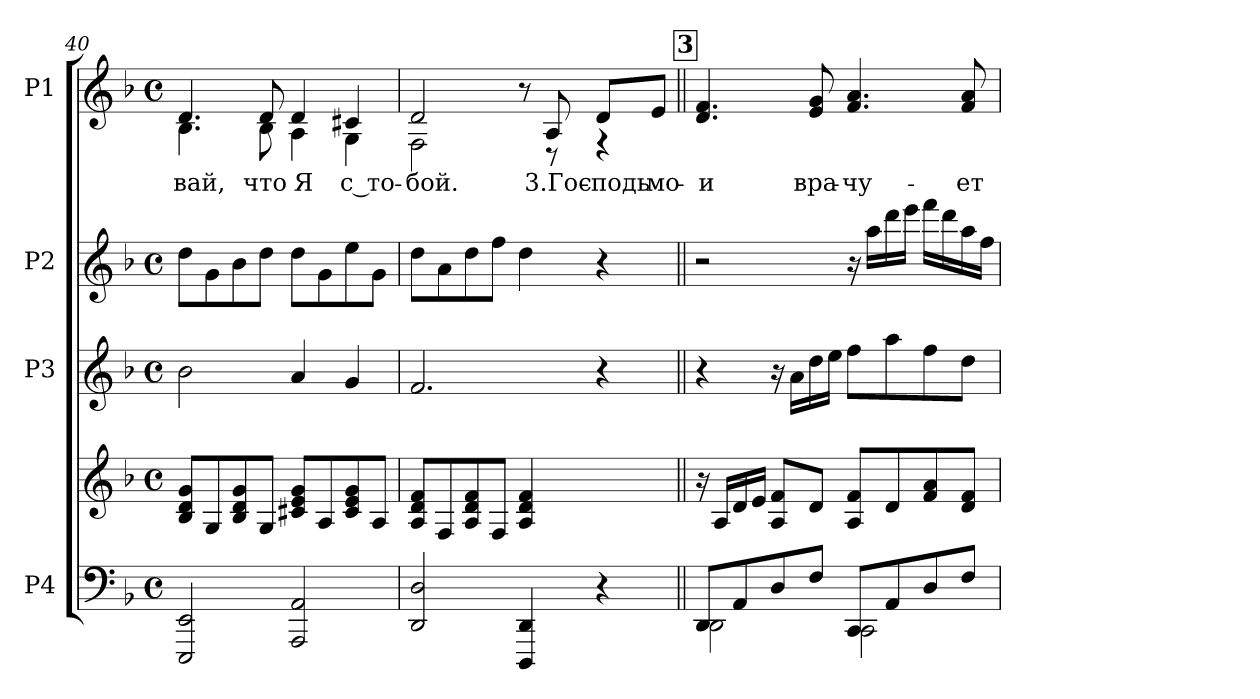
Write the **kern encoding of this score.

**kern	**kern	**kern	**kern	**kern	**text
*part4	*part4	*part3	*part2	*part1	*part1
*staff5	*staff4	*staff3	*staff2	*staff1	*staff1
*I"P4	*	*I"P3	*I"P2	*I"P1	*
*clefF4	*clefG2	*clefG2	*clefG2	*clefG2	*
*k[b-]	*k[b-]	*k[b-]	*k[b-]	*k[b-]	*
*F:	*F:	*F:	*F:	*F:	*
*M4/4	*M4/4	*M4/4	*M4/4	*M4/4	*
*met(c)	*met(c)	*met(c)	*met(c)	*met(c)	*
=40	=40	=40	=40	=40	=40
!	!	!	!	!	!LO:LY:b:color=#000000
*	*	*	*	*^	*
!	!	!	!	!	!	!LO:LY:b:color=#000000
2EEEi/ 2EEi	8B-i/ 8di 8giL	2b-i\	8ddi\L	4.di/	4.B-i\	-вай,
.	8Gi/	.	8gi\	.	.	.
.	8B-i/ 8di 8gi	.	8b-i\	.	.	.
!	!	!	!	!	!	!LO:LY:b:color=#000000
!	!	!	!	!	!	!LO:LY:b:color=#000000
.	8Gi/J	.	8ddi\J	8di/	8B-i\	что
!	!	!	!	!	!	!LO:LY:b:color=#000000
!	!	!	!	!	!	!LO:LY:b:color=#000000
2AAAi/ 2AAi	8c#Xi/ 8ei 8giL	4ai/	8ddi\L	4di/	4Ai\	Я
.	8Ai/	.	8gi\	.	.	.
!	!	!	!	!	!	!LO:LY:b:color=#000000
!	!	!	!	!	!	!LO:LY:b:color=#000000
.	8c#i/ 8ei 8gi	4gi/	8eei\	4c#Xi/	4Gi\	с то-
.	8Ai/J	.	8gi\J	.	.	.
=41	=41	=41	=41	=41	=41	=41
!	!	!	!	!	!	!LO:LY:b:color=#000000
!	!	!	!	!	!	!LO:LY:b:color=#000000
2DDi/ 2Di	8Ai/ 8di 8fiL	2.fi/	8ddi\L	2di/	2Fi\	-бой.
.	8Fi/	.	8ai\	.	.	.
.	8Ai/ 8di 8fi	.	8ddi\	.	.	.
.	8Fi/J	.	8ffi\J	.	.	.
4DDDi/ 4DDi	4Ai/ 4di 4fi	.	4ddi\	8r	8ryy	.
!	!	!	!	!	!	!LO:LY:b:color=#000000
.	.	.	.	8Ai/	8r	3.Гос-
!	!	!	!	!	!	!LO:LY:b:color=#000000
4r	4ryy	4r	4r	8di/L	4r	-подь
!	!	!	!	!	!	!LO:LY:b:color=#000000
.	.	.	.	8ei/J	.	мо-
*	*	*	*	*v	*v	*
!!LO:PB:g=z
!!LO:REH:place=s1:B:color=#000000:enc=box:fs=13.9518:t=3
=42||	=42||	=42||	=42||	=42||	=42||
*^	*	*	*	*	*
!	!	!	!	!	!	!LO:LY:b:color=#000000
8DDi/L	2DDi\	16r	4r	2r	4.di/ 4.fi	-и
.	.	16Ai/LL	.	.	.	.
8AAi/	.	16di/	.	.	.	.
.	.	16ei/JJ	.	.	.	.
8Di/	.	8Ai/ 8fiL	16r	.	.	.
.	.	.	16ai\LL	.	.	.
!	!	!	!	!	!	!LO:LY:b:color=#000000
8Fi/J	.	8di/J	16ddi\	.	8ei/ 8gi	вра-
.	.	.	16eei\JJ	.	.	.
!	!	!	!	!	!	!LO:LY:b:color=#000000
8CCi/L	2CCi\	8Ai/ 8fiL	8ffi\L	16r	4.fi/ 4.ai	-чу-
.	.	.	.	16aai\LL	.	.
8AAi/	.	8di/	8aai\	16dddi\	.	.
.	.	.	.	16eeei\JJ	.	.
8Di/	.	8fi/ 8ai	8ffi\	16fffi\LL	.	.
.	.	.	.	16dddi\	.	.
!	!	!	!	!	!	!LO:LY:b:color=#000000
8Fi/J	.	8di/ 8fiJ	8ddi\J	16aai\	8fi/ 8ai	-ет
.	.	.	.	16ffi\JJ	.	.
*v	*v	*	*	*	*	*
=	=	=	=	=	=
*-	*-	*-	*-	*-	*-
